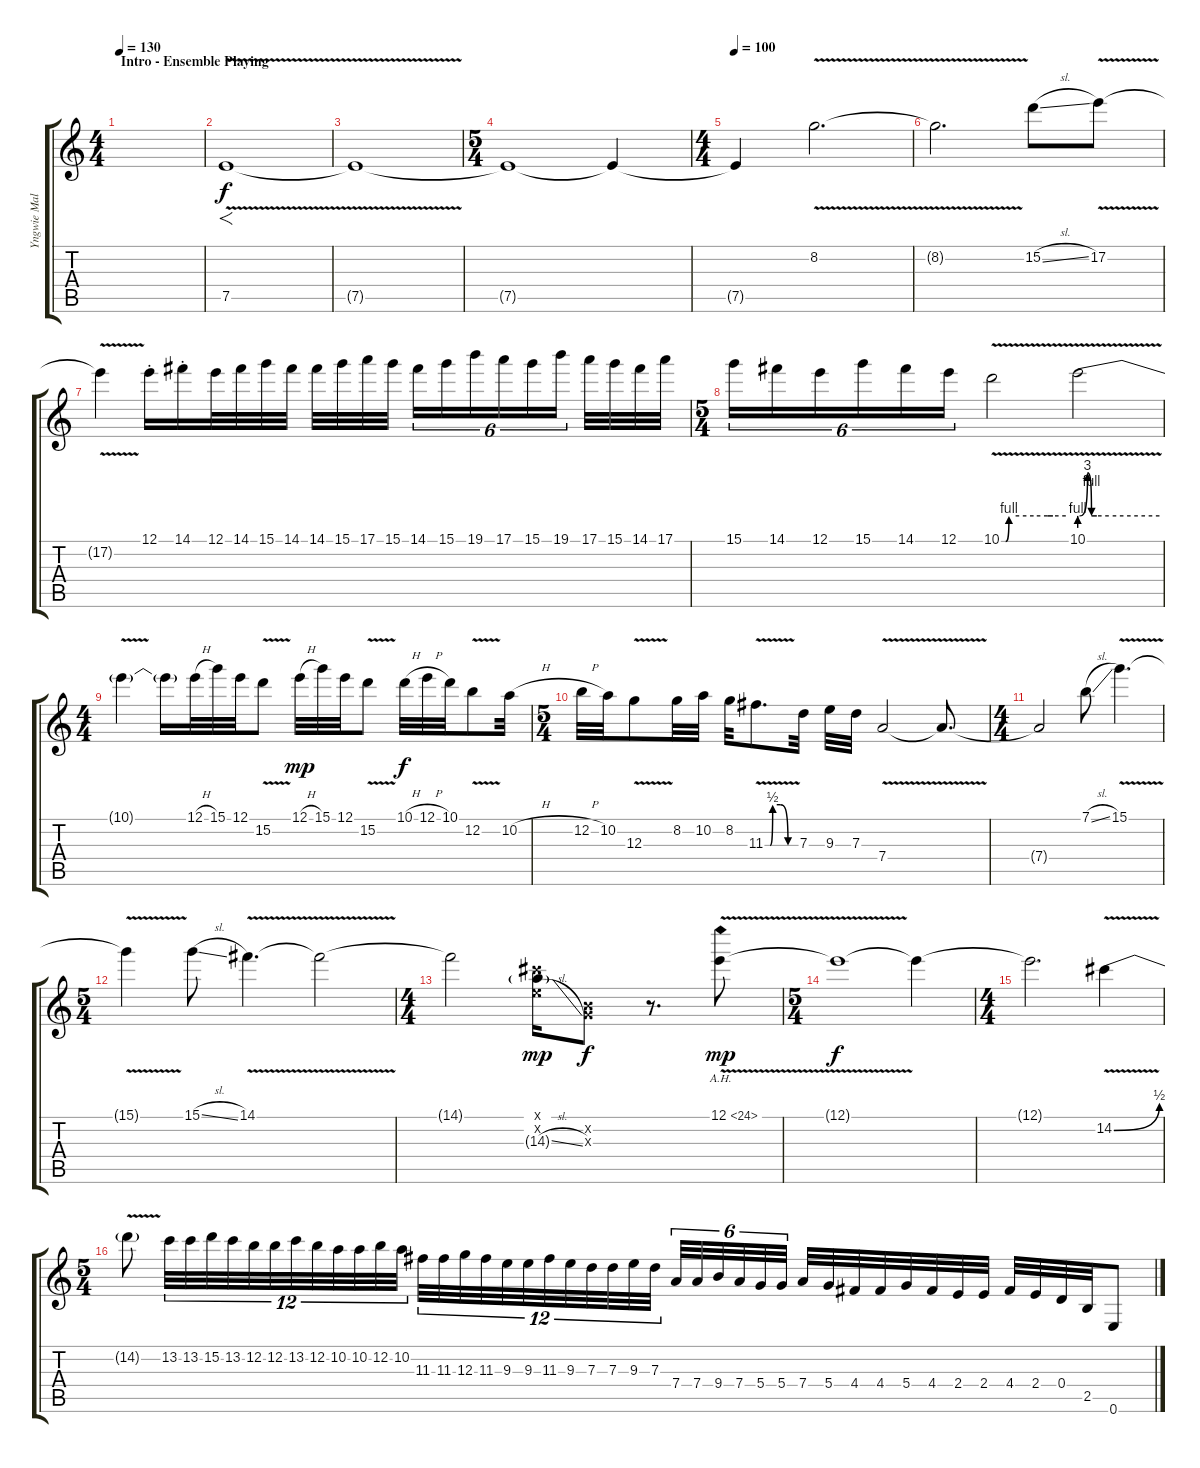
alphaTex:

\track ("Yngwie Malmsteen" "Yngwie Mal") {instrument overdrivenguitar}
\staff {score tabs}
\tuning (E4 B3 G3 D3 A2 E2) {hide}
\ts (4 4)
\section ("" "Intro - Ensemble Playing")
\tempo 130
\clef g2
\ks c
|
7.5{v}.1{f} |
7.5{t}.1 |
\ts (5 4)
7.5{t}.1 7.5{t}.4 |
\ts (4 4)
\tempo 100
7.5{t}.4 8.2{v}.2{d} |
8.2{t}.2{d} 15.2{sl}.8 17.2{v}.8 |
17.2{t}.4 12.1{st}.16 14.1{st}.16 12.1.32 14.1.32 15.1.32 14.1.32 14.1.32 15.1.32 17.1.32 15.1.32 14.1.16{tu (6 4)} 15.1.16{tu (6 4)} 19.1.16{tu (6 4)} 17.1.16{tu (6 4)} 15.1.16{tu (6 4)} 19.1.16{tu (6 4)} 17.1.32 15.1.32 14.1.32 17.1.32 |
\ts (5 4)
15.1.16{tu (6 4)} 14.1.16{tu (6 4)} 12.1.16{tu (6 4)} 15.1.16{tu (6 4)} 14.1.16{tu (6 4)} 12.1.16{tu (6 4)} 10.1{be (custom 0 0 4 0 7 4 30 4 43 4 48 4 60 4) v}.2 10.1{be (custom 0 4 6 12 9 4 13 4 22 4 60 4) v}.2 |
\ts (4 4)
10.1{t}.4 10.1{t}.16 12.1{h}.32 15.1.32 12.1.32 15.2{v}.8 12.1{h}.32{dy mp} 15.1.32 12.1.32 15.2{v}.8 10.1{h}.32{dy f} 12.1{h}.32 10.1.32 12.2{v}.8 10.2{h}.32 |
\ts (5 4)
12.2{h}.32 10.2.32 12.3{v}.8 8.2.32 10.2.32 8.2.32 11.3{be (custom 0 0 10 0 15 2 30 2 45 0 60 0) v}.8{d} 7.3.32 9.3.32 7.3.32 7.4{v}.2 7.4{t}.8{d} |
\ts (4 4)
7.4{t}.2 7.1{sl}.8 15.1{v}.4{d} |
\ts (5 4)
15.1{t}.4 15.1{sl}.8 14.1{v}.4{d} 14.1{t}.2 |
\ts (4 4)
14.1{t}.2 (0.1{x} 14.2{x} 14.3{sl g}).16{dy mp} (0.2{x} 0.3{x}).8{dy f} r.8{d} 12.1{ah 12 v}.8{dy mp} |
\ts (5 4)
12.1{t}.1{dy f} 12.1{t}.4 |
\ts (4 4)
12.1{t}.2{d} 14.2{be (bend 0 0 60 2) v}.4 |
\ts (5 4)
14.2{t}.8 13.2.32{tu (12 8)} 13.2.32{tu (12 8)} 15.2.32{tu (12 8)} 13.2.32{tu (12 8)} 12.2.32{tu (12 8)} 12.2.32{tu (12 8)} 13.2.32{tu (12 8)} 12.2.32{tu (12 8)} 10.2.32{tu (12 8)} 10.2.32{tu (12 8)} 12.2.32{tu (12 8)} 10.2.32{tu (12 8)} 11.3.32{tu (12 8)} 11.3.32{tu (12 8)} 12.3.32{tu (12 8)} 11.3.32{tu (12 8)} 9.3.32{tu (12 8)} 9.3.32{tu (12 8)} 11.3.32{tu (12 8)} 9.3.32{tu (12 8)} 7.3.32{tu (12 8)} 7.3.32{tu (12 8)} 9.3.32{tu (12 8)} 7.3.32{tu (12 8)} 7.4.32{tu (6 4)} 7.4.32{tu (6 4)} 9.4.32{tu (6 4)} 7.4.32{tu (6 4)} 5.4.32{tu (6 4)} 5.4.32{tu (6 4)} 7.4.32 5.4.32 4.4.32 4.4.32 5.4.32 4.4.32 2.4.32 2.4.32 4.4.32 2.4.32 0.4.32 2.5.32 0.6.8
